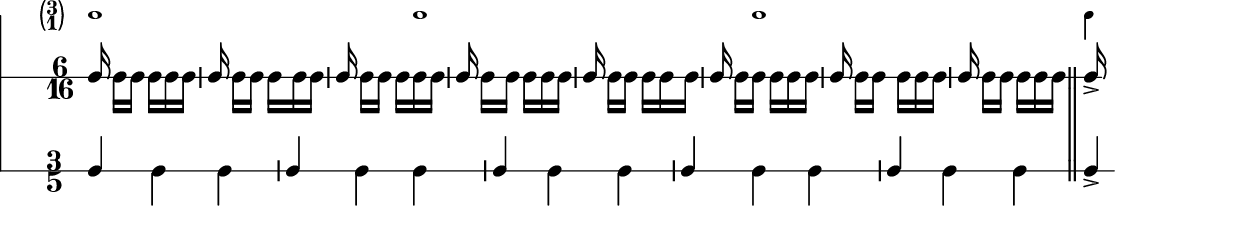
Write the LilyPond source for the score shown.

\include "lilypond-book-preamble.ly"
      #(ly:set-option 'eps-box-padding 3.000000)
\version "2.20.0"

ntr = {\override NoteHead.transparent = ##t }
ntro = {\override NoteHead.transparent = ##f }

\paper {
  indent = 0\mm}





<<
  
  
  \new DrumStaff \with{fontSize = #-3
    \override StaffSymbol.staff-space = #(magstep -3)
    \hide Clef 
    \override StaffSymbol.line-count = #0 
        \override VerticalAxisGroup.default-staff-staff-spacing =
    #'((basic-distance . 6)
       (minimum-distance . 2)
       (padding . -3)
       (stretchability . 1))
  
  }
  
  {
   
   \override Staff.TimeSignature.stencil = #(lambda (grob)
    (parenthesize-stencil (ly:time-signature::print grob) 0.1 0.4 0.4 0.1 ))
   
   
    \time 3/1 %\stopStaff
    c1 c1 c1
    \bar" " c4 
    
   }
   
   
   
 \new GrandStaff <<
   
 \new DrumStaff \with{
    \hide Clef 
    \override StaffSymbol.line-count = #1 }{
   \numericTimeSignature
    \time 6/16
     \repeat unfold 8 {
   \stemUp c16 \stemDown c[  c]   c [c c]
    }
    
   
   

   
    \bar"||" \stemUp c16->
   }
\new DrumStaff \with{\hide Clef
    \override StaffSymbol.line-count = #1 
  }{
    \time 3/5
    \repeat unfold 5 {
        \stemUp c4*4/5 \stemDown c4*4/5 c4*4/5 } 
    
     

      \noBreak\bar"||"

                         \stemUp c4*4/5->
   
   
    }

>>

>>


\layout {
  \context {
    \Score
    \remove "Timing_translator"
    \remove "Default_bar_line_engraver"
  }
  \context {
    \DrumStaff
    \consists "Timing_translator"
    \consists "Default_bar_line_engraver"
  }
  
}

